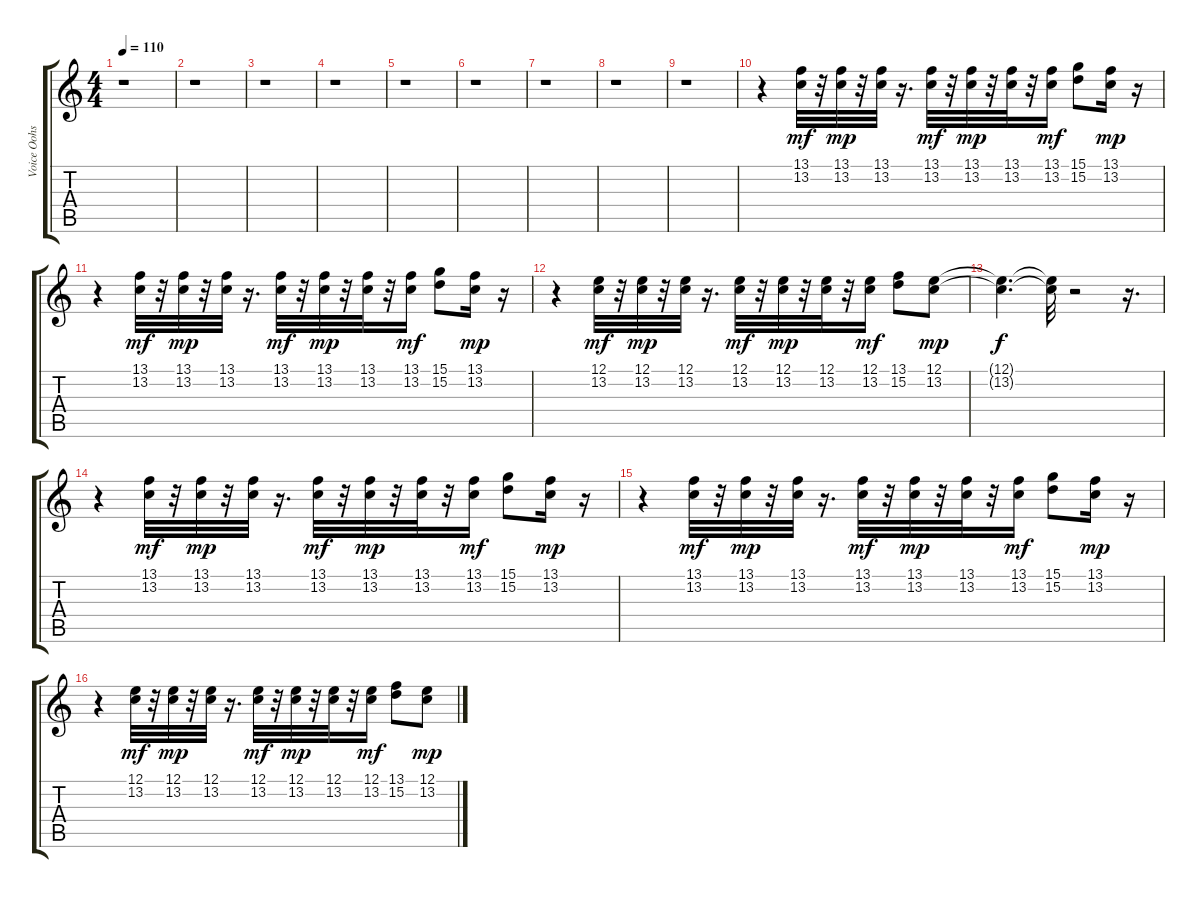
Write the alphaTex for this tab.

\track ("Voice Oohs" "Voice Oohs") {instrument voiceoohs}
\staff {score tabs}
\tuning (E4 B3 G3 D3 A2 E2) {hide}
\ts (4 4)
\tempo 110
\clef g2
\ks c
r.1{dy mf} |
r.1 |
r.1 |
r.1 |
r.1 |
r.1 |
r.1 |
r.1 |
r.1 |
r.4 (13.1 13.2).32 r.32 (13.1 13.2).32{dy mp} r.32 (13.1 13.2).32 r.16{d} (13.1 13.2).32{dy mf} r.32 (13.1 13.2).32{dy mp} r.32 (13.1 13.2).32 r.32 (13.1 13.2).16{dy mf} (15.1 15.2).8 (13.1 13.2).16{dy mp} r.16 |
r.4 (13.1 13.2).32{dy mf} r.32 (13.1 13.2).32{dy mp} r.32 (13.1 13.2).32 r.16{d} (13.1 13.2).32{dy mf} r.32 (13.1 13.2).32{dy mp} r.32 (13.1 13.2).32 r.32 (13.1 13.2).16{dy mf} (15.1 15.2).8 (13.1 13.2).16{dy mp} r.16 |
r.4 (12.1 13.2).32{dy mf} r.32 (12.1 13.2).32{dy mp} r.32 (12.1 13.2).32 r.16{d} (12.1 13.2).32{dy mf} r.32 (12.1 13.2).32{dy mp} r.32 (12.1 13.2).32 r.32 (12.1 13.2).16{dy mf} (13.1 15.2).8 (12.1 13.2).8{dy mp} |
(12.1{t} 13.2{t}).4{d dy f} (12.1{t} 13.2{t}).32 r.2 r.16{d} |
r.4 (13.1 13.2).32{dy mf} r.32 (13.1 13.2).32{dy mp} r.32 (13.1 13.2).32 r.16{d} (13.1 13.2).32{dy mf} r.32 (13.1 13.2).32{dy mp} r.32 (13.1 13.2).32 r.32 (13.1 13.2).16{dy mf} (15.1 15.2).8 (13.1 13.2).16{dy mp} r.16 |
r.4 (13.1 13.2).32{dy mf} r.32 (13.1 13.2).32{dy mp} r.32 (13.1 13.2).32 r.16{d} (13.1 13.2).32{dy mf} r.32 (13.1 13.2).32{dy mp} r.32 (13.1 13.2).32 r.32 (13.1 13.2).16{dy mf} (15.1 15.2).8 (13.1 13.2).16{dy mp} r.16 |
r.4 (12.1 13.2).32{dy mf} r.32 (12.1 13.2).32{dy mp} r.32 (12.1 13.2).32 r.16{d} (12.1 13.2).32{dy mf} r.32 (12.1 13.2).32{dy mp} r.32 (12.1 13.2).32 r.32 (12.1 13.2).16{dy mf} (13.1 15.2).8 (12.1 13.2).8{dy mp}
